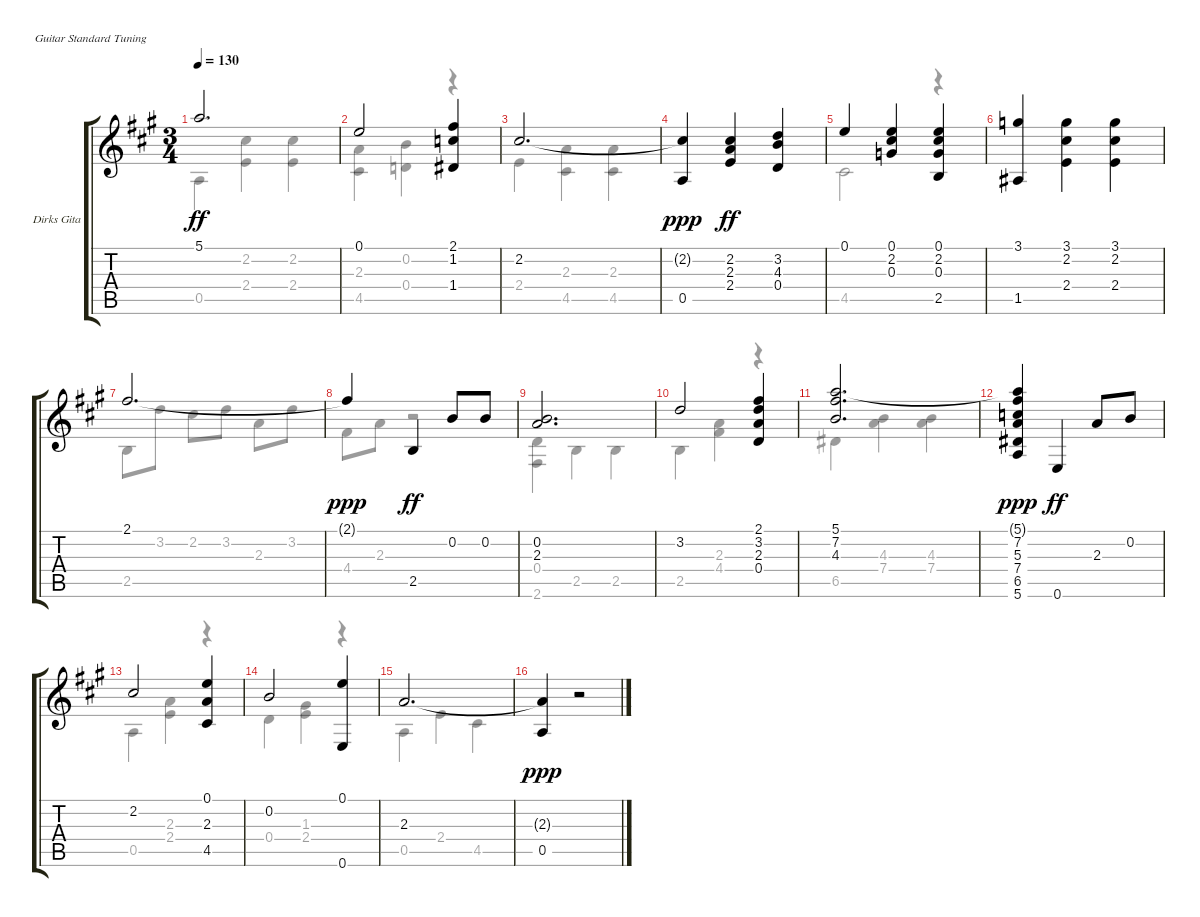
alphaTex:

\bracketExtendMode groupsimilarinstruments
\firstSystemTrackNameOrientation horizontal
\otherSystemsTrackNameOrientation horizontal
\track ("Dirks Gitarre" "Dirks Gita") {instrument acousticguitarnylon}
\staff {score tabs}
\tuning (E4 B3 G3 D3 A2 E2)
\voice
\ts (3 4)
\tempo 130
\clef g2
\ks a
5.1.2{d dy ff} |
0.1.2 (2.1 1.2 1.4).4 |
2.2.2{d} |
(2.2{t} 0.5).4{dy ppp} (2.2 2.3 2.4).4{dy ff} (3.2 4.3 0.4).4 |
0.1.4 (0.1 2.2 0.3).4 (0.1 2.2 0.3 2.5).4 |
(3.1 1.5).4 (3.1 2.2 2.4).4 (3.1 2.2 2.4).4 |
2.1.2{d} |
2.1{t}.4{dy ppp} 2.5.4{dy ff} 0.2.8 0.2.8 |
(0.2 2.3).2{d} |
3.2.2 (2.1 3.2 2.3 0.4).4 |
(5.1 7.2 4.3).2{d} |
(5.1{t} 7.2 5.3 7.4 6.5 5.6).4{dy ppp} 0.6.4{dy ff} 2.3.8 0.2.8 |
2.2.2 (0.1 2.3 4.5).4 |
0.2.2 (0.1 0.6).4 |
2.3.2{d} |
(2.3{t} 0.5).4{dy ppp} r.2
\voice
\clef g2
\ottava regular
\simile none
\ks a
0.5.4{dy ff} (2.2 2.4).4 (2.2 2.4).4 |
(2.3 4.5).4 (0.2 0.4).4 r.4 |
2.4.4 (2.3 4.5).4 (2.3 4.5).4 |
|
4.5.2 r.4 |
|
2.5.8 3.2.8 2.2.8 3.2.8 2.3.8 3.2.8 |
4.4.8 2.3.8 r.2 |
(0.4 2.6).4 2.5.4 2.5.4 |
2.5.4 (2.3 4.4).4 r.4 |
6.5.4 (4.3 7.4).4 (4.3 7.4).4 |
|
0.5.4 (2.3 2.4).4 r.4 |
0.4.4 (1.3 2.4).4 r.4 |
0.5.4 2.4.4 4.5.4 |
